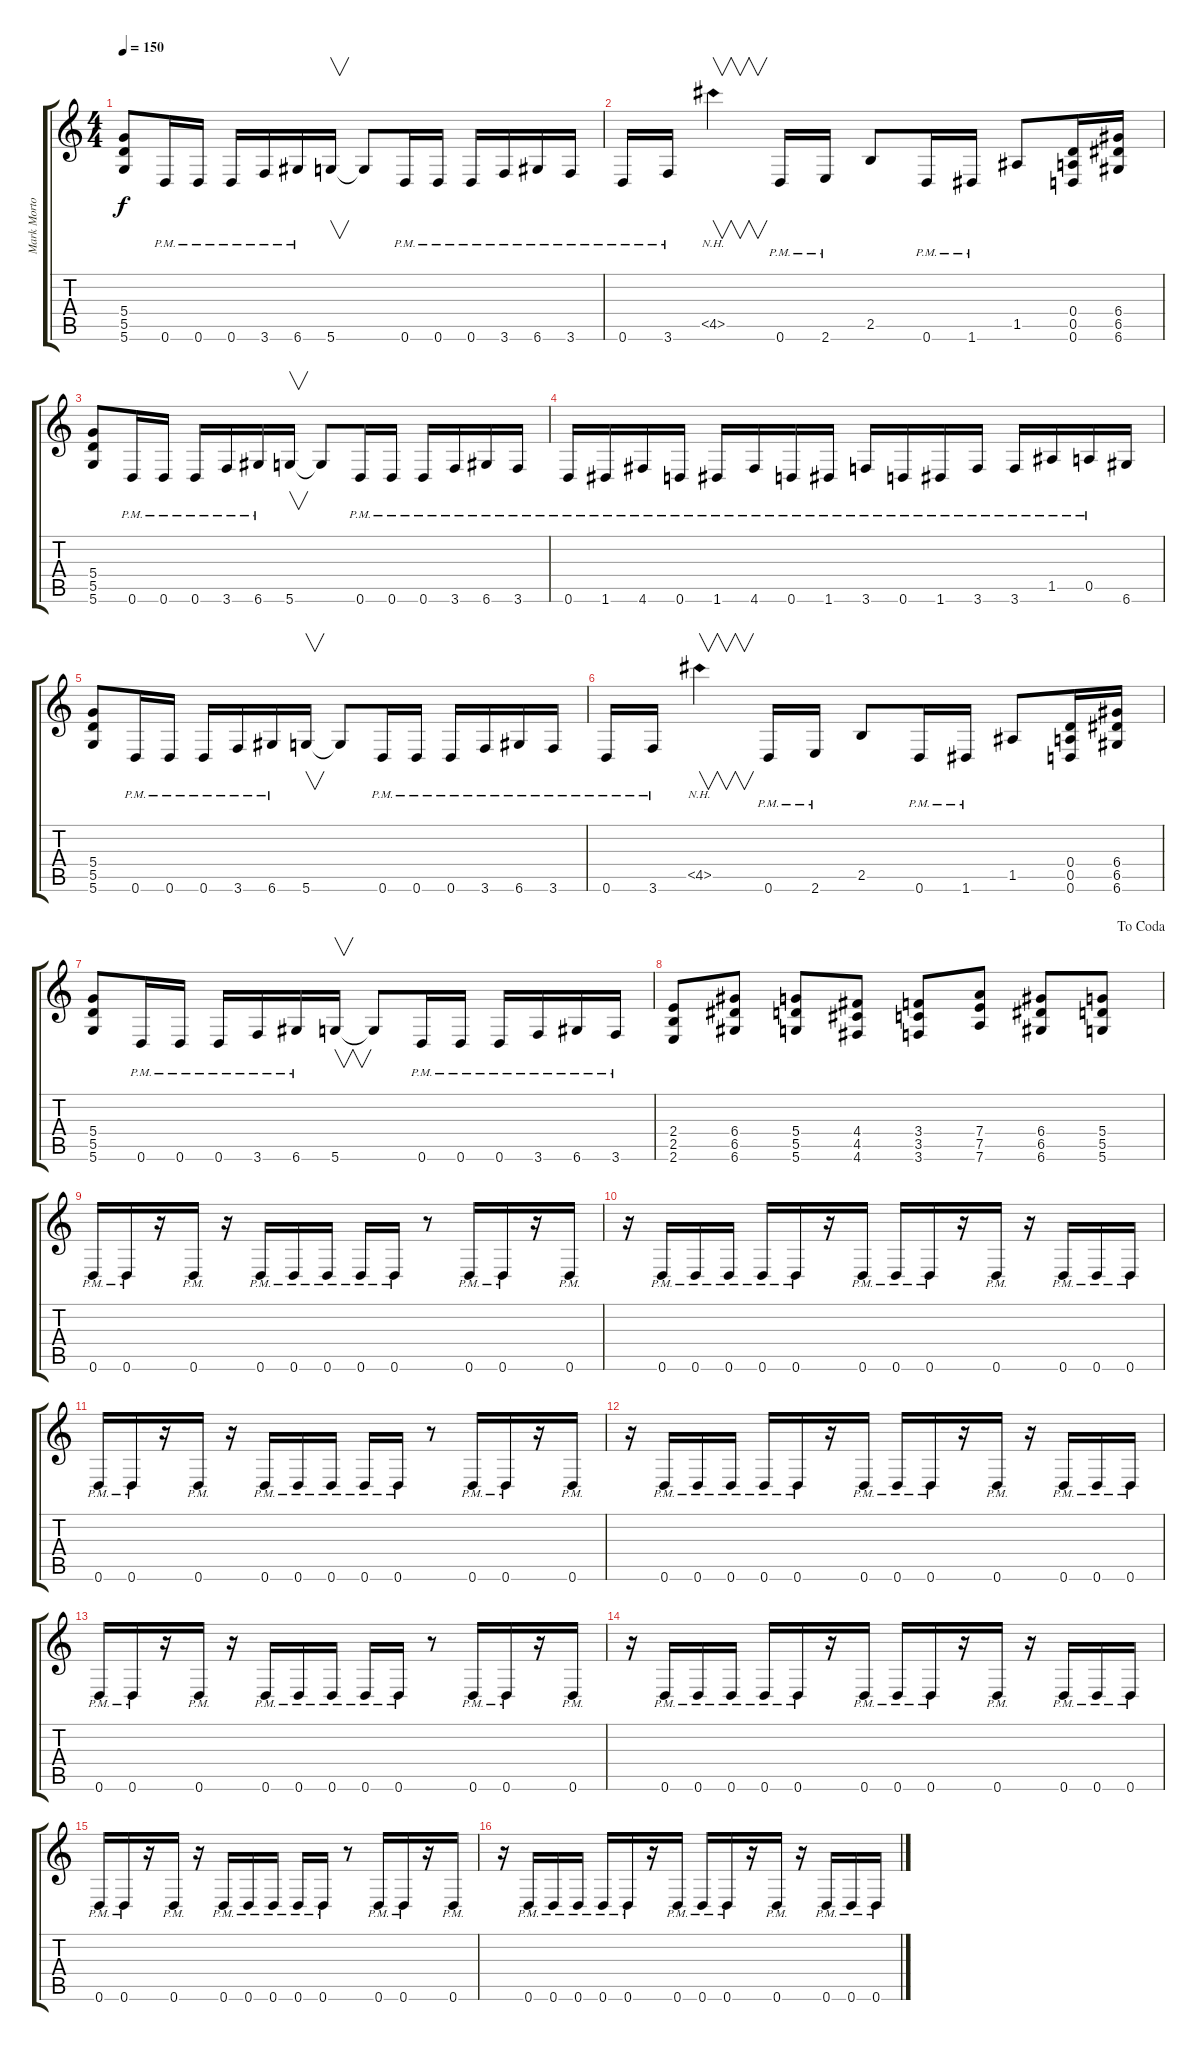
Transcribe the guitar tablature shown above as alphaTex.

\track ("Mark Morton" "Mark Morto") {instrument distortionguitar}
\staff {score tabs}
\tuning (E4 B3 G3 D3 A2 D2) {hide}
\ts (4 4)
\tempo 150
\clef g2
\ks c
(5.4 5.5 5.6).8{dy f} 0.6{pm}.16 0.6{pm}.16 0.6{pm}.16 3.6{pm}.16 6.6{pm}.16 5.6.16{v} 5.6{t}.8 0.6{pm}.16 0.6{pm}.16 0.6{pm}.16 3.6{pm}.16 6.6{pm}.16 3.6{pm}.16 |
0.6{pm}.16 3.6{pm}.16 4.5{nh}.4{v} 0.6{pm}.16 2.6{pm}.16 2.5.8 0.6{pm}.16 1.6{pm}.16 1.5.8 (0.4 0.5 0.6).16 (6.4 6.5 6.6).16 |
(5.4 5.5 5.6).8 0.6{pm}.16 0.6{pm}.16 0.6{pm}.16 3.6{pm}.16 6.6{pm}.16 5.6.16{v} 5.6{t}.8 0.6{pm}.16 0.6{pm}.16 0.6{pm}.16 3.6{pm}.16 6.6{pm}.16 3.6{pm}.16 |
0.6{pm}.16 1.6{pm}.16 4.6{pm}.16 0.6{pm}.16 1.6{pm}.16 4.6{pm}.16 0.6{pm}.16 1.6{pm}.16 3.6{pm}.16 0.6{pm}.16 1.6{pm}.16 3.6{pm}.16 3.6{pm}.16 1.5{pm}.16 0.5{pm}.16 6.6.16 |
(5.4 5.5 5.6).8 0.6{pm}.16 0.6{pm}.16 0.6{pm}.16 3.6{pm}.16 6.6{pm}.16 5.6.16{v} 5.6{t}.8 0.6{pm}.16 0.6{pm}.16 0.6{pm}.16 3.6{pm}.16 6.6{pm}.16 3.6{pm}.16 |
0.6{pm}.16 3.6{pm}.16 4.5{nh}.4{v} 0.6{pm}.16 2.6{pm}.16 2.5.8 0.6{pm}.16 1.6{pm}.16 1.5.8 (0.4 0.5 0.6).16 (6.4 6.5 6.6).16 |
(5.4 5.5 5.6).8 0.6{pm}.16 0.6{pm}.16 0.6{pm}.16 3.6{pm}.16 6.6{pm}.16 5.6.16{v} 5.6{t}.8 0.6{pm}.16 0.6{pm}.16 0.6{pm}.16 3.6{pm}.16 6.6{pm}.16 3.6{pm}.16 |
\jump dacoda
(2.4 2.5 2.6).8 (6.4 6.5 6.6).8 (5.4 5.5 5.6).8 (4.4 4.5 4.6).8 (3.4 3.5 3.6).8 (7.4 7.5 7.6).8 (6.4 6.5 6.6).8 (5.4 5.5 5.6).8 |
0.6{pm}.16 0.6{pm}.16 r.16 0.6{pm}.16 r.16 0.6{pm}.16 0.6{pm}.16 0.6{pm}.16 0.6{pm}.16 0.6{pm}.16 r.8 0.6{pm}.16 0.6{pm}.16 r.16 0.6{pm}.16 |
r.16 0.6{pm}.16 0.6{pm}.16 0.6{pm}.16 0.6{pm}.16 0.6{pm}.16 r.16 0.6{pm}.16 0.6{pm}.16 0.6{pm}.16 r.16 0.6{pm}.16 r.16 0.6{pm}.16 0.6{pm}.16 0.6{pm}.16 |
0.6{pm}.16 0.6{pm}.16 r.16 0.6{pm}.16 r.16 0.6{pm}.16 0.6{pm}.16 0.6{pm}.16 0.6{pm}.16 0.6{pm}.16 r.8 0.6{pm}.16 0.6{pm}.16 r.16 0.6{pm}.16 |
r.16 0.6{pm}.16 0.6{pm}.16 0.6{pm}.16 0.6{pm}.16 0.6{pm}.16 r.16 0.6{pm}.16 0.6{pm}.16 0.6{pm}.16 r.16 0.6{pm}.16 r.16 0.6{pm}.16 0.6{pm}.16 0.6{pm}.16 |
0.6{pm}.16 0.6{pm}.16 r.16 0.6{pm}.16 r.16 0.6{pm}.16 0.6{pm}.16 0.6{pm}.16 0.6{pm}.16 0.6{pm}.16 r.8 0.6{pm}.16 0.6{pm}.16 r.16 0.6{pm}.16 |
r.16 0.6{pm}.16 0.6{pm}.16 0.6{pm}.16 0.6{pm}.16 0.6{pm}.16 r.16 0.6{pm}.16 0.6{pm}.16 0.6{pm}.16 r.16 0.6{pm}.16 r.16 0.6{pm}.16 0.6{pm}.16 0.6{pm}.16 |
0.6{pm}.16 0.6{pm}.16 r.16 0.6{pm}.16 r.16 0.6{pm}.16 0.6{pm}.16 0.6{pm}.16 0.6{pm}.16 0.6{pm}.16 r.8 0.6{pm}.16 0.6{pm}.16 r.16 0.6{pm}.16 |
r.16 0.6{pm}.16 0.6{pm}.16 0.6{pm}.16 0.6{pm}.16 0.6{pm}.16 r.16 0.6{pm}.16 0.6{pm}.16 0.6{pm}.16 r.16 0.6{pm}.16 r.16 0.6{pm}.16 0.6{pm}.16 0.6{pm}.16
